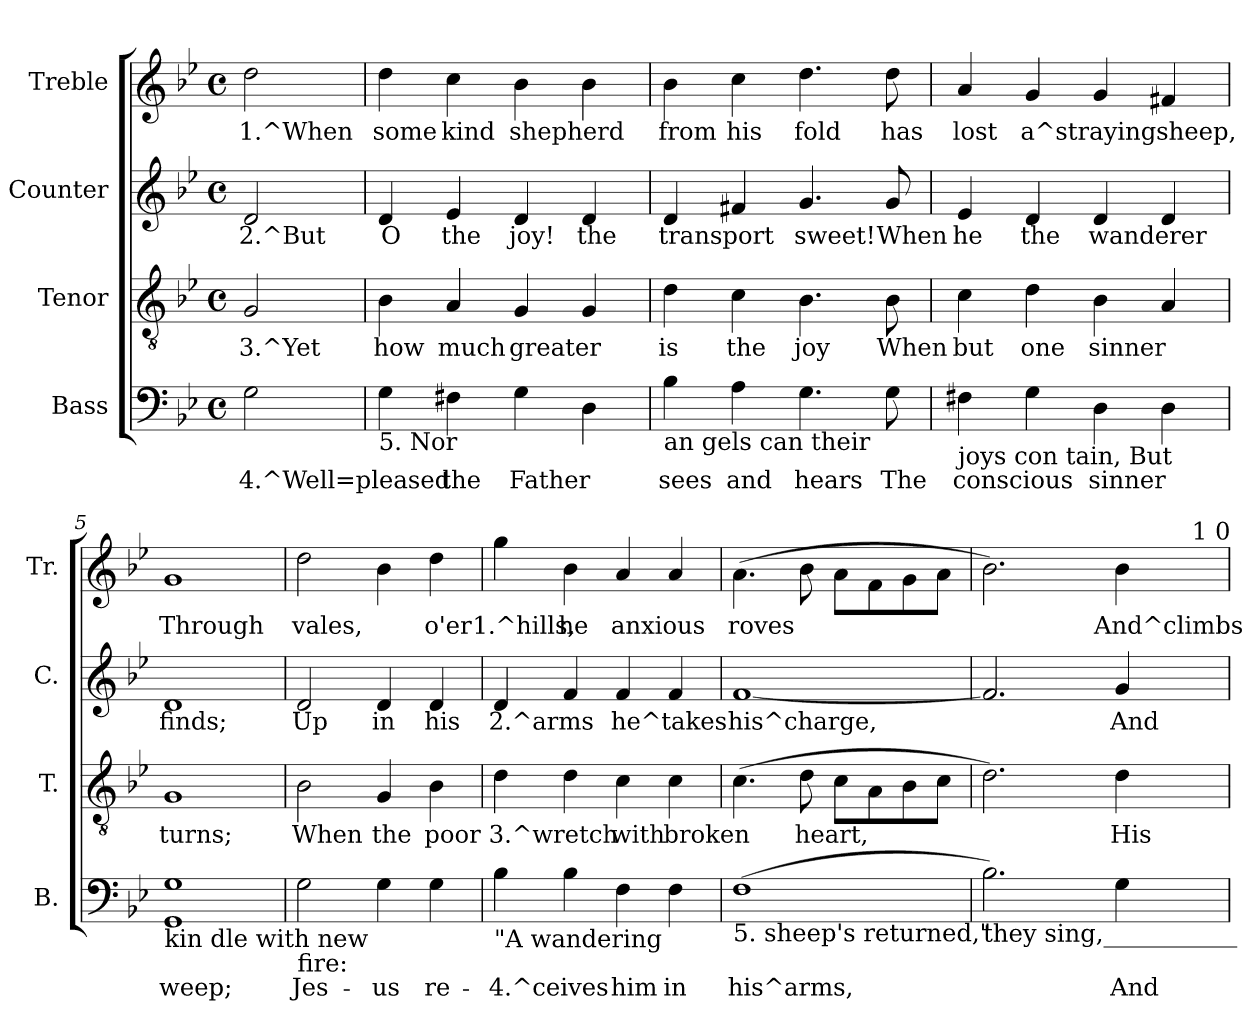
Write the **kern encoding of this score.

**kern	**text	**kern	**text	**kern	**text	**kern	**text
*part4	*part4	*part3	*part3	*part2	*part2	*part1	*part1
*staff4	*staff4	*staff3	*staff3	*staff2	*staff2	*staff1	*staff1
*I"Bass	*	*I"Tenor	*	*I"Counter	*	*I"Treble	*
*I'B.	*	*I'T.	*	*I'C.	*	*I'Tr.	*
!!LO:PB:g=z
*stria5	*	*stria5	*	*stria5	*	*stria5	*
*clefF4	*	*clefGv2	*	*clefG2	*	*clefG2	*
*k[b-e-]	*	*k[b-e-]	*	*k[b-e-]	*	*k[b-e-]	*
*B-:	*	*B-:	*	*B-:	*	*B-:	*
*M4/4	*	*M4/4	*	*M4/4	*	*M4/4	*
*met(c)	*	*met(c)	*	*met(c)	*	*met(c)	*
=1	=1	=1	=1	=1	=1	=1	=1
!	!LO:LY:b:rj	!	!LO:LY:b:rj	!	!LO:LY:b:rj	!	!LO:LY:b:rj
2G\	4.^Well=pleased	2G/	3.^Yet	2d/	2.^But	2dd\	1.^When
=2	=2	=2	=2	=2	=2	=2	=2
!LO:TX:b:t=5. Nor	!	!	!	!	!	!	!
!	!LO:LY:b:rj	!	!LO:LY:b:rj	!	!LO:LY:b:rj	!	!LO:LY:b:rj
4G\	.	4B-\	how	4d/	O	4dd\	some
!	!LO:LY:b:rj	!	!LO:LY:b:rj	!	!LO:LY:b:rj	!	!LO:LY:b:rj
4F#X\	the	4A/	much	4e-/	the	4cc\	kind
!	!LO:LY:b:rj	!	!LO:LY:b:rj	!	!LO:LY:b:rj	!	!LO:LY:b:rj
4G\	Father	4G/	greater	4d/	joy!	4b-\	shepherd
!	!LO:LY:b:rj	!	!LO:LY:b:rj	!	!LO:LY:b:rj	!	!LO:LY:b:rj
4D\	.	4G/	.	4d/	the	4b-\	.
=3	=3	=3	=3	=3	=3	=3	=3
!LO:TX:b:t=an gels can their	!	!	!	!	!	!	!
!	!LO:LY:b:rj	!	!LO:LY:b:rj	!	!LO:LY:b:rj	!	!LO:LY:b:rj
4B-\	sees	4d\	is	4d/	transport	4b-\	from
!	!LO:LY:b:rj	!	!LO:LY:b:rj	!	!LO:LY:b:rj	!	!LO:LY:b:rj
4A\	and	4c\	the	4f#X/	.	4cc\	his
!	!LO:LY:b:rj	!	!LO:LY:b:rj	!	!LO:LY:b:rj	!	!LO:LY:b:rj
4.G\	hears	4.B-\	joy	4.g/	sweet!	4.dd\	fold
!	!LO:LY:b:rj	!	!LO:LY:b:rj	!	!LO:LY:b:rj	!	!LO:LY:b:rj
8G\	The	8B-\	When	8g/	When	8dd\	has
=4	=4	=4	=4	=4	=4	=4	=4
!LO:TX:b:t=joys con tain, But	!	!	!	!	!	!	!
!	!LO:LY:b:rj	!	!LO:LY:b:rj	!	!LO:LY:b:rj	!	!LO:LY:b:rj
4F#X\	conscious	4c\	but	4e-/	he	4a/	lost
!	!LO:LY:b:rj	!	!LO:LY:b:rj	!	!LO:LY:b:rj	!	!LO:LY:b:rj
4G\	.	4d\	one	4d/	the	4g/	a^straying
!	!LO:LY:b:rj	!	!LO:LY:b:rj	!	!LO:LY:b:rj	!	!LO:LY:b:rj
4D\	sinner	4B-\	sinner	4d/	wanderer	4g/	.
!	!LO:LY:b:rj	!	!LO:LY:b:rj	!	!LO:LY:b:rj	!	!LO:LY:b:rj
4D\	.	4A/	.	4d/	.	4f#X/	sheep,
=5	=5	=5	=5	=5	=5	=5	=5
!LO:TX:b:t=kin dle with new	!	!	!	!	!	!	!
!	!LO:LY:b:rj	!	!LO:LY:b:rj	!	!LO:LY:b:rj	!	!LO:LY:b:rj
1G 1GG	weep;	1G	turns;	1d	finds;	1g	Through
=6	=6	=6	=6	=6	=6	=6	=6
!LO:TX:b:t=fire&colon;	!	!	!	!	!	!	!
!	!LO:LY:b:rj	!	!LO:LY:b:rj	!	!LO:LY:b:rj	!	!LO:LY:b:rj
2G\	Jes-	2B-\	When	2d/	Up	2dd\	vales,
!	!LO:LY:b:rj	!	!LO:LY:b:rj	!	!LO:LY:b:rj	!	!LO:LY:b:rj
4G\	-us	4G/	the	4d/	in	4b-\	.
!	!LO:LY:b:rj	!	!LO:LY:b:rj	!	!LO:LY:b:rj	!	!LO:LY:b:rj
4G\	re-	4B-\	poor	4d/	his	4dd\	o'er
!!LO:LB:g=z
=7	=7	=7	=7	=7	=7	=7	=7
!LO:TX:b:t="A wandering	!	!	!	!	!	!	!
!	!LO:LY:b:rj	!	!LO:LY:b:rj	!	!LO:LY:b:rj	!	!LO:LY:b:rj
4B-\	-4.^ceives-	4d\	3.^wretch	4d/	2.^arms	4gg\	1.^hills,
!	!LO:LY:b:rj	!	!LO:LY:b:rj	!	!LO:LY:b:rj	!	!LO:LY:b:rj
4B-\	--	4d\	.	4f/	.	4b-\	he
!	!LO:LY:b:rj	!	!LO:LY:b:rj	!	!LO:LY:b:rj	!	!LO:LY:b:rj
4F\	-him	4c\	with	4f/	he^takes	4a/	anxious
!	!LO:LY:b:rj	!	!LO:LY:b:rj	!	!LO:LY:b:rj	!	!LO:LY:b:rj
4F\	in	4c\	broken	4f/	.	4a/	.
=8	=8	=8	=8	=8	=8	=8	=8
!LO:TX:b:t=5. sheep's returned,"	!	!	!	!	!	!	!
!	!LO:LY:b:rj	!	!LO:LY:b:rj	!	!LO:LY:b:rj	!	!LO:LY:b:rj
(>1F	his^arms,	(>4.c\	.	[<1f	his^charge,	(>4.a\	roves
!	!	!	!LO:LY:b:rj	!	!	!	!LO:LY:b:rj
.	.	8d\	heart,	.	.	8b-\	.
!	!	!	!LO:LY:b:rj	!	!	!	!LO:LY:b:rj
.	.	8c\L	.	.	.	8a\L	.
!	!	!	!LO:LY:b:rj	!	!	!	!LO:LY:b:rj
.	.	8A\	.	.	.	8f\	.
!	!	!	!LO:LY:b:rj	!	!	!	!LO:LY:b:rj
.	.	8B-\	.	.	.	8g\	.
!	!	!	!LO:LY:b:rj	!	!	!	!LO:LY:b:rj
.	.	8c\J	.	.	.	8a\J	.
=9	=9	=9	=9	=9	=9	=9	=9
!LO:TX:b:t=they sing,___________	!	!	!	!	!	!	!
!	!LO:LY:b:rj	!	!LO:LY:b:rj	!	!LO:LY:b:rj	!	!LO:LY:b:rj
*	*	*	*	*	*	*^	*
2.B-\)	.	2.d\)	.	2.f/]	.	2.b-\)	2ryy	.
.	.	.	.	.	.	.	4ryy	.
!	!LO:LY:b:rj	!	!LO:LY:b:rj	!	!LO:LY:b:rj	!	!	!LO:LY:b:rj
4G\	And	4d\	His	4g/	And	4b-\	8ryy	And^climbs
.	.	.	.	.	.	.	16ryy	.
.	.	.	.	.	.	.	64ryy	.
!	!	!	!	!	!	!	!LO:TX:a:t=1 0	!
.	.	.	.	.	.	.	32.ryy	.
*	*	*	*	*	*	*v	*v	*
=	=	=	=	=	=	=	=
*-	*-	*-	*-	*-	*-	*-	*-
